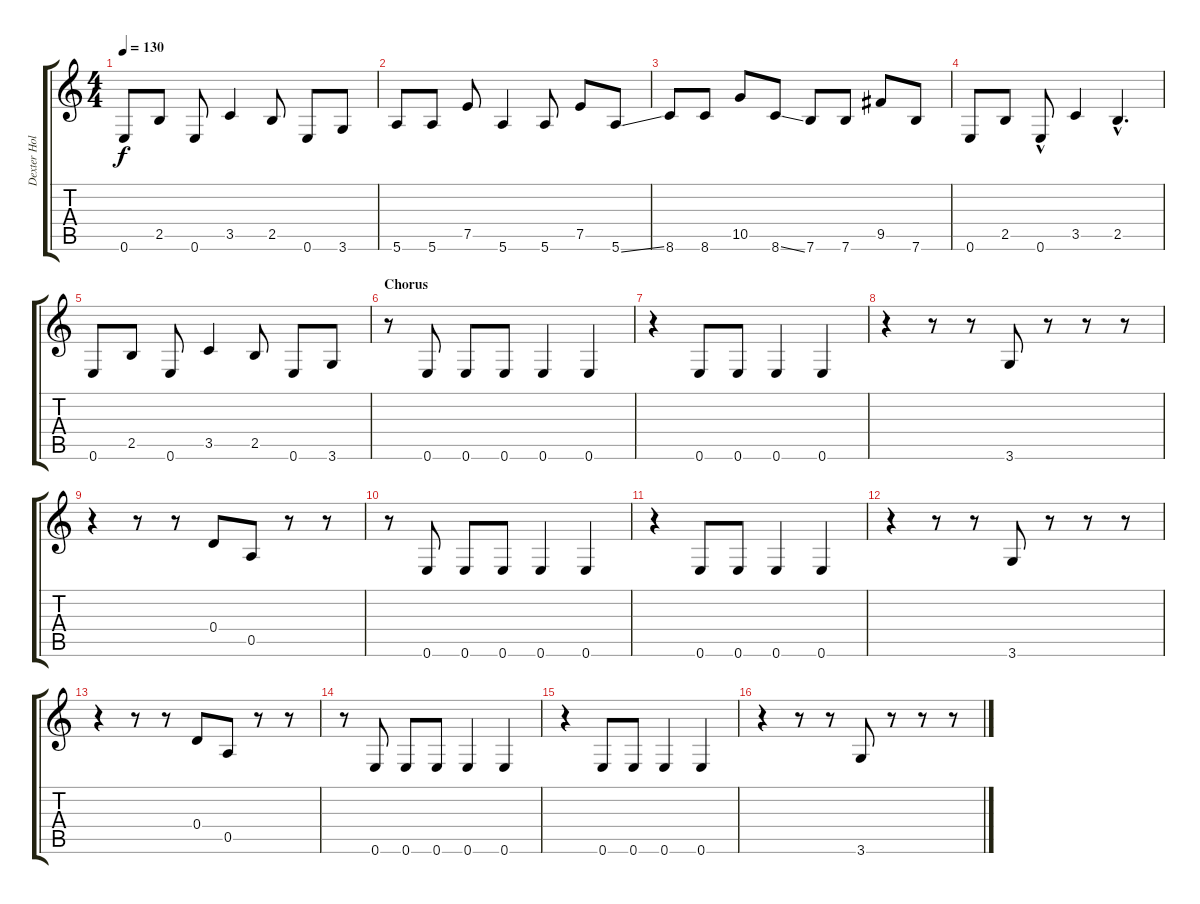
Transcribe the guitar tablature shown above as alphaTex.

\track ("Dexter Holland" "Dexter Hol") {instrument electricguitarclean}
\staff {score tabs}
\tuning (E4 B3 G3 D3 A2 E2) {hide}
\ts (4 4)
\tempo 130
\clef g2
\ks c
0.6.8{dy f} 2.5.8 0.6.8 3.5.4 2.5.8 0.6.8 3.6.8 |
5.6.8 5.6.8 7.5.8 5.6.4 5.6.8 7.5.8 5.6{ss}.8 |
8.6.8 8.6.8 10.5.8 8.6{ss}.8 7.6.8 7.6.8 9.5.8 7.6.8 |
0.6.8 2.5.8 0.6{hac}.8 3.5.4 2.5{hac}.4{d} |
0.6.8 2.5.8 0.6.8 3.5.4 2.5.8 0.6.8 3.6.8 |
\section ("" "Chorus")
r.8 0.6.8 0.6.8 0.6.8 0.6.4 0.6.4 |
r.4 0.6.8 0.6.8 0.6.4 0.6.4 |
r.4 r.8 r.8 3.6.8 r.8 r.8 r.8 |
r.4 r.8 r.8 0.4.8 0.5.8 r.8 r.8 |
r.8 0.6.8 0.6.8 0.6.8 0.6.4 0.6.4 |
r.4 0.6.8 0.6.8 0.6.4 0.6.4 |
r.4 r.8 r.8 3.6.8 r.8 r.8 r.8 |
r.4 r.8 r.8 0.4.8 0.5.8 r.8 r.8 |
r.8 0.6.8 0.6.8 0.6.8 0.6.4 0.6.4 |
r.4 0.6.8 0.6.8 0.6.4 0.6.4 |
r.4 r.8 r.8 3.6.8 r.8 r.8 r.8
